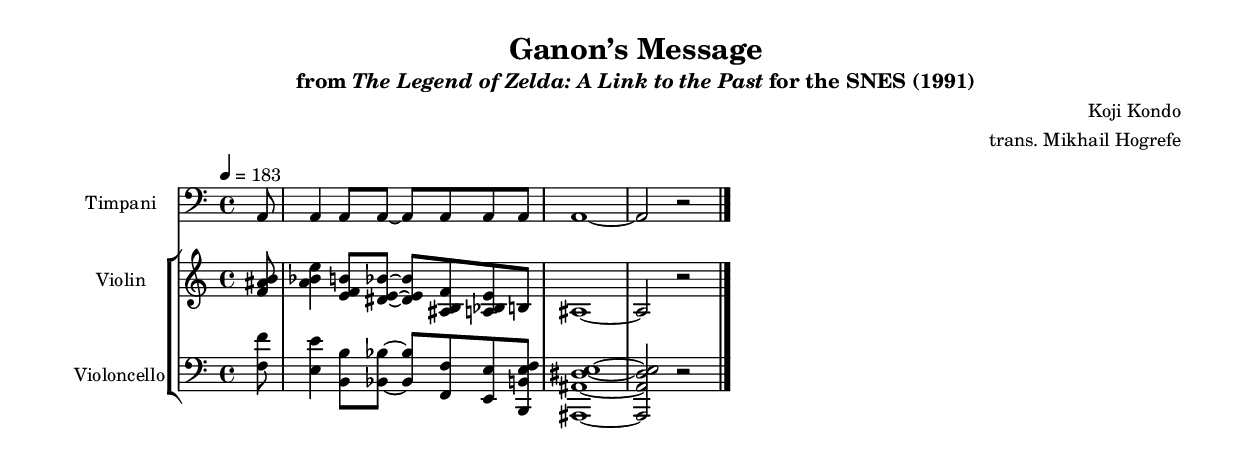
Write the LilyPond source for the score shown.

\version "2.24.3"
#(set-global-staff-size 16)

\paper {
  left-margin = 0.6\in
}

\book {
    \header {
        title = "Ganon’s Message"
        subtitle = \markup { "from" {\italic "The Legend of Zelda: A Link to the Past"} "for the SNES (1991)" }
        composer = "Koji Kondo"
        arranger = "trans. Mikhail Hogrefe"
    }

    \score {
        {
            <<
                \new Staff \relative c {                 
                    \set Staff.instrumentName = "Timpani"
                    \set Staff.shortInstrumentName = "Timp."  
\tempo 4 = 183
\clef bass
\partial 8 a8 |
a4 a8 a ~ a a a a |
a1 ~ |
a2 r |
\bar "|."
                }

                \new StaffGroup <<
                    \new Staff \relative c'' {                 
                        \set Staff.instrumentName = "Violin"
                        \set Staff.shortInstrumentName = "Vln."  
<ais b f>8 |
<a bes e>4 <e f b>8 <dis e bes'>8 ~ 8 <ais b f'>8 <a bes e> b |
ais1 ~ |
ais2 r |
                    }

                    \new Staff \relative c {                 
                        \set Staff.instrumentName = "Violoncello"
                        \set Staff.shortInstrumentName = "Vc."  
\clef bass
<f f'>8 |
<e e'>4 <b b'>8 <bes bes'>8 ~ 8 <f f'>8 <e e'> <b b' e f> |
<ais ais' dis e>1 ~ |
<ais ais' dis e>2 r |
                    }
                >>
            >>
        }
        \midi {}
        \layout {
            \context {
                \Staff
                \RemoveEmptyStaves
            }
            \context {
                \DrumStaff
                \RemoveEmptyStaves
            }
        }
    }
}
